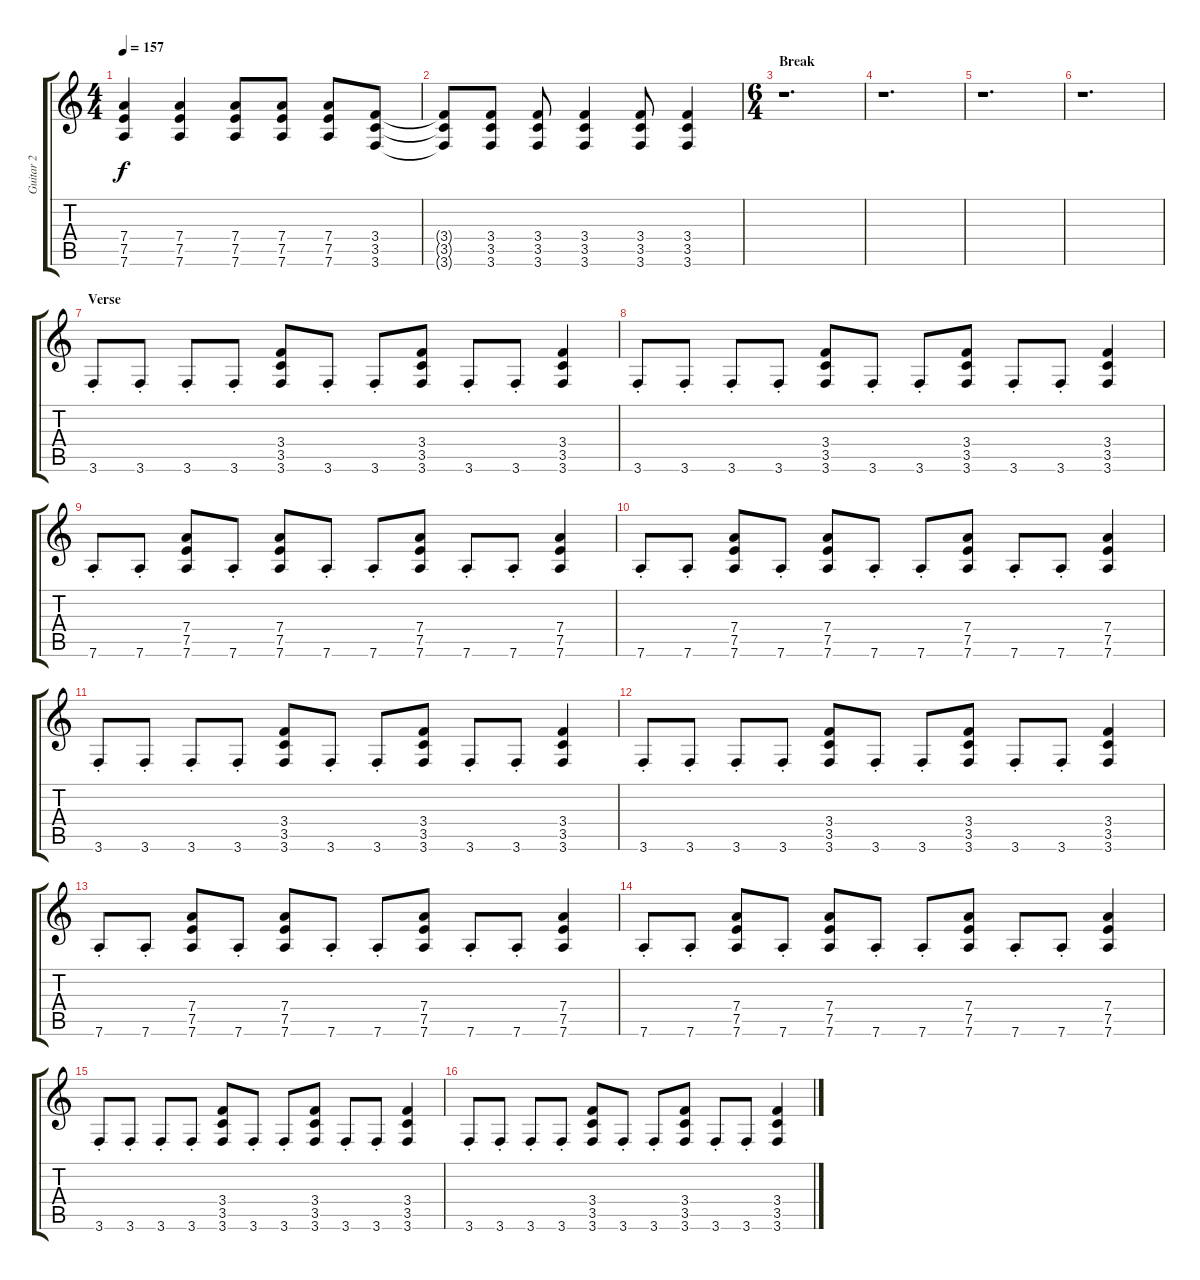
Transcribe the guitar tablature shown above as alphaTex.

\track ("Guitar 2" "Guitar 2") {instrument distortionguitar}
\staff {score tabs}
\tuning (E4 B3 G3 D3 A2 D2) {hide}
\ts (4 4)
\tempo 157
\clef g2
\ks c
(7.4 7.5 7.6).4{dy f} (7.4 7.5 7.6).4 (7.4 7.5 7.6).8 (7.4 7.5 7.6).8 (7.4 7.5 7.6).8 (3.4 3.5 3.6).8 |
(3.4{t} 3.5{t} 3.6{t}).8 (3.4 3.5 3.6).8 (3.4 3.5 3.6).8 (3.4 3.5 3.6).4 (3.4 3.5 3.6).8 (3.4 3.5 3.6).4 |
\ts (6 4)
\section ("" "Break")
r.1{d} |
r.1{d} |
r.1{d} |
r.1{d} |
\section ("" "Verse")
3.6{st}.8 3.6{st}.8 3.6{st}.8 3.6{st}.8 (3.4 3.5 3.6).8 3.6{st}.8 3.6{st}.8 (3.4 3.5 3.6).8 3.6{st}.8 3.6{st}.8 (3.4 3.5 3.6).4 |
3.6{st}.8 3.6{st}.8 3.6{st}.8 3.6{st}.8 (3.4 3.5 3.6).8 3.6{st}.8 3.6{st}.8 (3.4 3.5 3.6).8 3.6{st}.8 3.6{st}.8 (3.4 3.5 3.6).4 |
7.6{st}.8 7.6{st}.8 (7.4 7.5 7.6).8 7.6{st}.8 (7.4 7.5 7.6).8 7.6{st}.8 7.6{st}.8 (7.4 7.5 7.6).8 7.6{st}.8 7.6{st}.8 (7.4 7.5 7.6).4 |
7.6{st}.8 7.6{st}.8 (7.4 7.5 7.6).8 7.6{st}.8 (7.4 7.5 7.6).8 7.6{st}.8 7.6{st}.8 (7.4 7.5 7.6).8 7.6{st}.8 7.6{st}.8 (7.4 7.5 7.6).4 |
3.6{st}.8 3.6{st}.8 3.6{st}.8 3.6{st}.8 (3.4 3.5 3.6).8 3.6{st}.8 3.6{st}.8 (3.4 3.5 3.6).8 3.6{st}.8 3.6{st}.8 (3.4 3.5 3.6).4 |
3.6{st}.8 3.6{st}.8 3.6{st}.8 3.6{st}.8 (3.4 3.5 3.6).8 3.6{st}.8 3.6{st}.8 (3.4 3.5 3.6).8 3.6{st}.8 3.6{st}.8 (3.4 3.5 3.6).4 |
7.6{st}.8 7.6{st}.8 (7.4 7.5 7.6).8 7.6{st}.8 (7.4 7.5 7.6).8 7.6{st}.8 7.6{st}.8 (7.4 7.5 7.6).8 7.6{st}.8 7.6{st}.8 (7.4 7.5 7.6).4 |
7.6{st}.8 7.6{st}.8 (7.4 7.5 7.6).8 7.6{st}.8 (7.4 7.5 7.6).8 7.6{st}.8 7.6{st}.8 (7.4 7.5 7.6).8 7.6{st}.8 7.6{st}.8 (7.4 7.5 7.6).4 |
3.6{st}.8 3.6{st}.8 3.6{st}.8 3.6{st}.8 (3.4 3.5 3.6).8 3.6{st}.8 3.6{st}.8 (3.4 3.5 3.6).8 3.6{st}.8 3.6{st}.8 (3.4 3.5 3.6).4 |
3.6{st}.8 3.6{st}.8 3.6{st}.8 3.6{st}.8 (3.4 3.5 3.6).8 3.6{st}.8 3.6{st}.8 (3.4 3.5 3.6).8 3.6{st}.8 3.6{st}.8 (3.4 3.5 3.6).4
